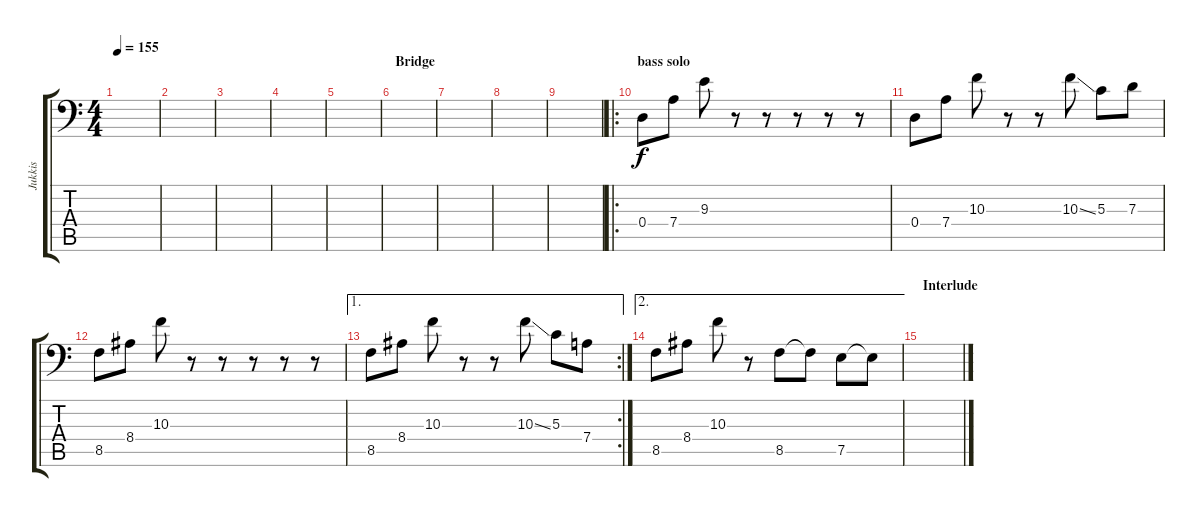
\track ("Jukkis" "Jukkis") {instrument fretlessbass}
\staff {score tabs}
\tuning (E3 B2 G2 D2 A1 E1) {hide}
\ts (4 4)
\tempo 155
\clef f4
\ks c
|
|
|
|
|
\section ("" "Bridge")
|
|
|
|
\ro
\section ("" "bass solo")
0.4.8 7.4.8 9.3.8 r.8 r.8 r.8 r.8 r.8 |
0.4.8 7.4.8 10.3.8 r.8 r.8 10.3{ss}.8 5.3.8 7.3.8 |
8.5.8 8.4.8 10.3.8 r.8 r.8 r.8 r.8 r.8 |
\ae 1
\rc 2
8.5.8 8.4.8 10.3.8 r.8 r.8 10.3{ss}.8 5.3.8 7.4.8 |
\ae 2
8.5.8 8.4.8 10.3.8 r.8 8.5.8 8.5{t}.8 7.5.8 7.5{t}.8 |
\section ("" "Interlude")
